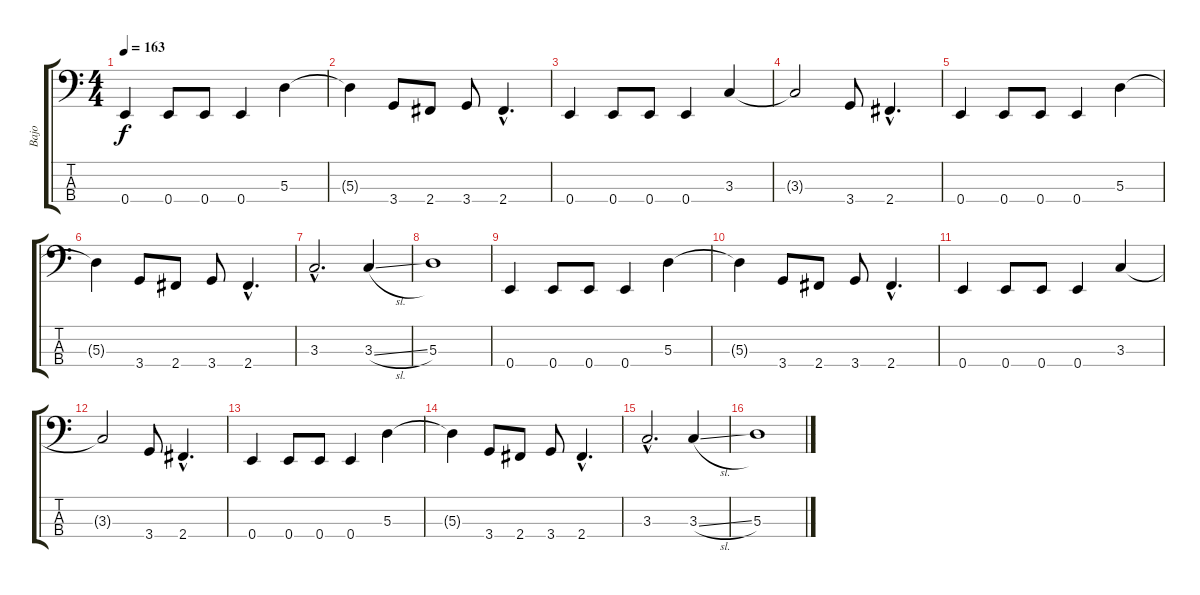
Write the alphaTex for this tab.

\track ("Bajo" "Bajo") {instrument electricbassfinger}
\staff {score tabs}
\tuning (G2 D2 A1 E1) {hide}
\ts (4 4)
\tempo 163
\clef f4
\ks c
0.4.4{dy f} 0.4.8 0.4.8 0.4.4 5.3.4 |
5.3{t}.4 3.4.8 2.4.8 3.4.8 2.4{hac}.4{d} |
0.4.4 0.4.8 0.4.8 0.4.4 3.3.4 |
3.3{t}.2 3.4.8 2.4{hac}.4{d} |
0.4.4 0.4.8 0.4.8 0.4.4 5.3.4 |
5.3{t}.4 3.4.8 2.4.8 3.4.8 2.4{hac}.4{d} |
3.3{hac}.2{d} 3.3{sl}.4 |
5.3.1 |
0.4.4 0.4.8 0.4.8 0.4.4 5.3.4 |
5.3{t}.4 3.4.8 2.4.8 3.4.8 2.4{hac}.4{d} |
0.4.4 0.4.8 0.4.8 0.4.4 3.3.4 |
3.3{t}.2 3.4.8 2.4{hac}.4{d} |
0.4.4 0.4.8 0.4.8 0.4.4 5.3.4 |
5.3{t}.4 3.4.8 2.4.8 3.4.8 2.4{hac}.4{d} |
3.3{hac}.2{d} 3.3{sl}.4 |
5.3.1
